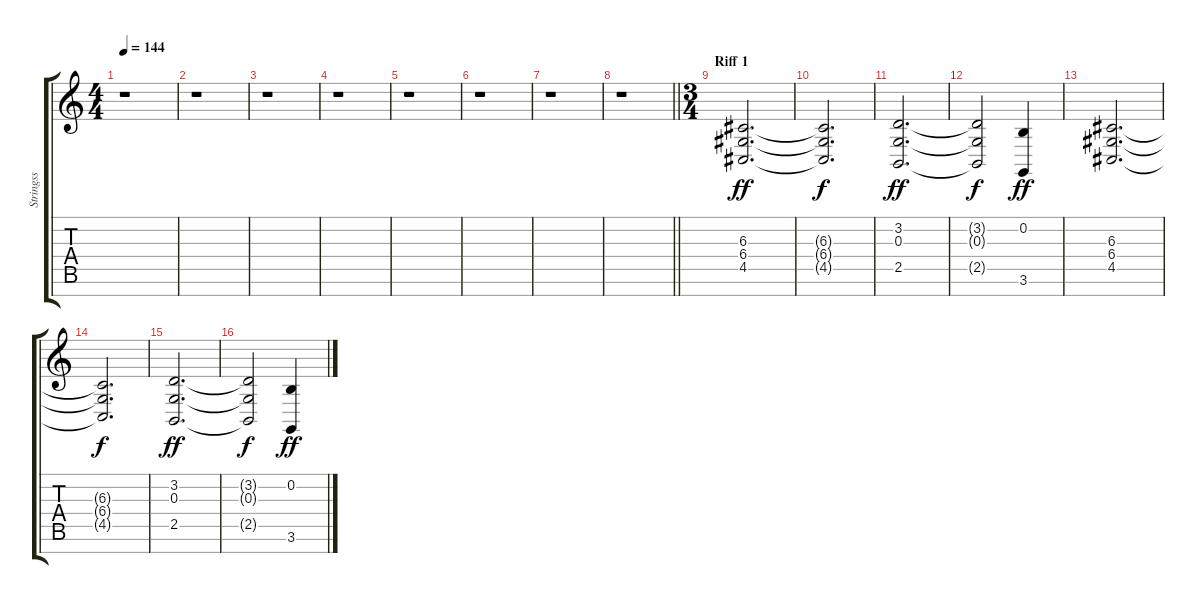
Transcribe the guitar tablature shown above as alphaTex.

\track ("Stringss" "Stringss") {instrument synthstrings2}
\staff {score tabs}
\tuning (E4 B3 G3 D3 A2 E2 B1) {hide}
\ts (4 4)
\tempo 144
\clef g2
\ks c
r.1{dy ff} |
r.1 |
r.1 |
r.1 |
r.1 |
r.1 |
r.1 |
\barLineRight lightlight
r.1 |
\ts (3 4)
\section ("" "Riff 1")
(6.3 6.4 4.5).2{d} |
(6.3{t} 6.4{t} 4.5{t}).2{d dy f} |
(3.2 0.3 2.5).2{d dy ff} |
(3.2{t} 0.3{t} 2.5{t}).2{dy f} (0.2 3.6).4{dy ff} |
(6.3 6.4 4.5).2{d} |
(6.3{t} 6.4{t} 4.5{t}).2{d dy f} |
(3.2 0.3 2.5).2{d dy ff} |
(3.2{t} 0.3{t} 2.5{t}).2{dy f} (0.2 3.6).4{dy ff}
